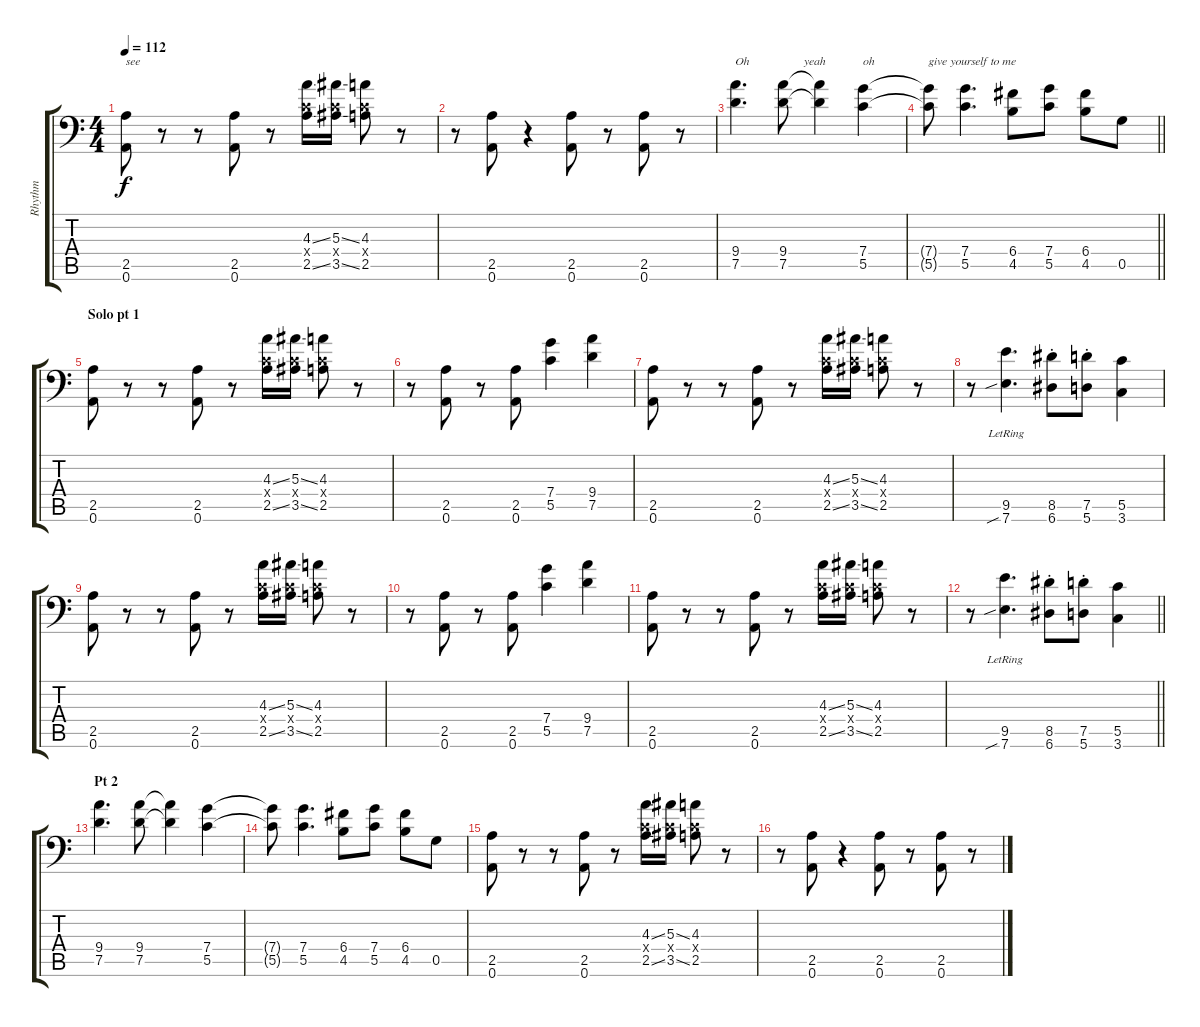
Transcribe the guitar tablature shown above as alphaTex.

\track ("Rhythm" "Rhythm") {instrument distortionguitar}
\staff {score tabs}
\tuning (D4 A3 F3 C3 G2 A1) {hide}
\ts (4 4)
\tempo 112
\clef f4
\ks c
(2.5 0.6).8{txt "see" dy f} r.8 r.8 (2.5 0.6).8 r.8 (4.3{ss} 0.4{x} 2.5{ss}).16 (5.3{ss} 0.4{x} 3.5{ss}).16 (4.3 0.4{x} 2.5).8 r.8 |
r.8 (2.5 0.6).8 r.4 (2.5 0.6).8 r.8 (2.5 0.6).8 r.8 |
(9.4 7.5).4{d txt "Oh                  yeah"} (9.4 7.5).8 (9.4{t} 7.5{t}).4 (7.4 5.5).4{txt "oh"} |
\barLineRight lightlight
(7.4{t} 5.5{t}).8{txt "give yourself to me"} (7.4 5.5).4{d} (6.4 4.5).8 (7.4 5.5).8 (6.4 4.5).8 0.5.8 |
\section ("" "Solo pt 1")
(2.5 0.6).8 r.8 r.8 (2.5 0.6).8 r.8 (4.3{ss} 0.4{x} 2.5{ss}).16 (5.3{ss} 0.4{x} 3.5{ss}).16 (4.3 0.4{x} 2.5).8 r.8 |
r.8 (2.5 0.6).8 r.8 (2.5 0.6).8 (7.4 5.5).4 (9.4 7.5).4 |
(2.5 0.6).8 r.8 r.8 (2.5 0.6).8 r.8 (4.3{ss} 0.4{x} 2.5{ss}).16 (5.3{ss} 0.4{x} 3.5{ss}).16 (4.3 0.4{x} 2.5).8 r.8 |
r.8 (9.5 7.6{sib lr}).4{d} (8.5{st} 6.6{st}).8 (7.5{st} 5.6{st}).8 (5.5 3.6).4 |
(2.5 0.6).8 r.8 r.8 (2.5 0.6).8 r.8 (4.3{ss} 0.4{x} 2.5{ss}).16 (5.3{ss} 0.4{x} 3.5{ss}).16 (4.3 0.4{x} 2.5).8 r.8 |
r.8 (2.5 0.6).8 r.8 (2.5 0.6).8 (7.4 5.5).4 (9.4 7.5).4 |
(2.5 0.6).8 r.8 r.8 (2.5 0.6).8 r.8 (4.3{ss} 0.4{x} 2.5{ss}).16 (5.3{ss} 0.4{x} 3.5{ss}).16 (4.3 0.4{x} 2.5).8 r.8 |
\barLineRight lightlight
r.8 (9.5 7.6{sib lr}).4{d} (8.5{st} 6.6{st}).8 (7.5{st} 5.6{st}).8 (5.5 3.6).4 |
\section ("" "Pt 2")
(9.4 7.5).4{d} (9.4 7.5).8 (9.4{t} 7.5{t}).4 (7.4 5.5).4 |
(7.4{t} 5.5{t}).8 (7.4 5.5).4{d} (6.4 4.5).8 (7.4 5.5).8 (6.4 4.5).8 0.5.8 |
(2.5 0.6).8 r.8 r.8 (2.5 0.6).8 r.8 (4.3{ss} 0.4{x} 2.5{ss}).16 (5.3{ss} 0.4{x} 3.5{ss}).16 (4.3 0.4{x} 2.5).8 r.8 |
r.8 (2.5 0.6).8 r.4 (2.5 0.6).8 r.8 (2.5 0.6).8 r.8
